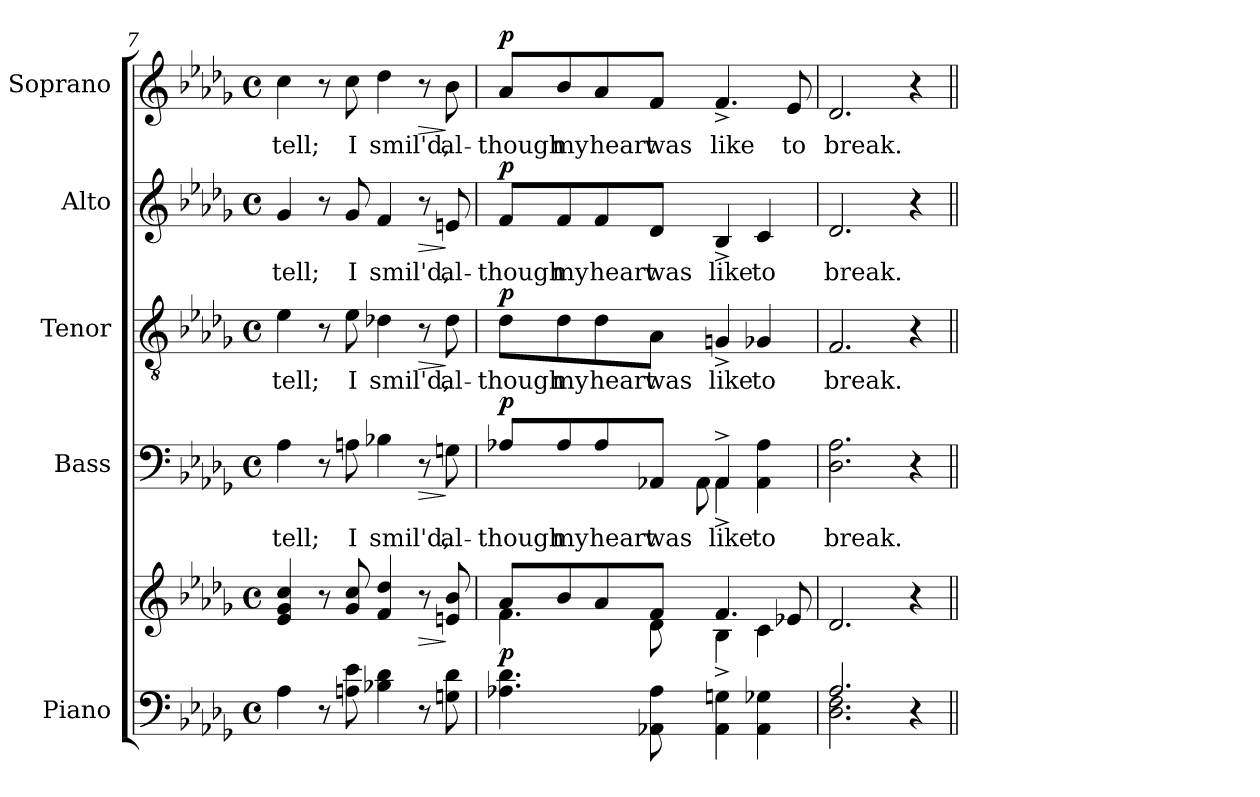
**kern	**kern	**dynam	**kern	**text	**dynam	**kern	**text	**dynam	**kern	**text	**dynam	**kern	**text	**dynam
*part5	*part5	*part5	*part4	*part4	*part4	*part3	*part3	*part3	*part2	*part2	*part2	*part1	*part1	*part1
*staff6	*staff5	*staff5/6	*staff4	*staff4	*staff4	*staff3	*staff3	*staff3	*staff2	*staff2	*staff2	*staff1	*staff1	*staff1
*I"Piano	*	*	*I"Bass	*	*	*I"Tenor	*	*	*I"Alto	*	*	*I"Soprano	*	*
*I'Pno.	*	*	*I'B.	*	*	*I'T.	*	*	*I'A.	*	*	*I'S.	*	*
!!LO:PB:g=z
*clefF4	*clefG2	*	*clefF4	*	*	*clefGv2	*	*	*clefG2	*	*	*clefG2	*	*
*	*	*	*	*	*	*ITrd7c12	*	*	*	*	*	*	*	*
*k[b-e-a-d-g-]	*k[b-e-a-d-g-]	*	*k[b-e-a-d-g-]	*	*	*k[b-e-a-d-g-]	*	*	*k[b-e-a-d-g-]	*	*	*k[b-e-a-d-g-]	*	*
*D-:	*D-:	*	*D-:	*	*	*D-:	*	*	*D-:	*	*	*D-:	*	*
*M4/4	*M4/4	*	*M4/4	*	*	*M4/4	*	*	*M4/4	*	*	*M4/4	*	*
*met(c)	*met(c)	*	*met(c)	*	*	*met(c)	*	*	*met(c)	*	*	*met(c)	*	*
=7	=7	=7	=7	=7	=7	=7	=7	=7	=7	=7	=7	=7	=7	=7
!	!	!	!	!LO:LY:b:color=#000000	!	!	!	!	!	!	!	!	!	!
!	!	!	!	!	!	!	!LO:LY:b:color=#000000	!	!	!	!	!	!	!
!	!	!	!	!	!	!	!	!	!	!LO:LY:b:color=#000000	!	!	!	!
!	!	!	!	!	!	!	!	!	!	!	!	!	!LO:LY:b:color=#000000	!
4A-i\	4e-i/ 4g-i 4cci	.	4A-i\	tell;	.	4E-i\	tell;	.	4g-i/	tell;	.	4cci\	tell;	.
8r	8r	.	8r	.	.	8r	.	.	8r	.	.	8r	.	.
!	!	!	!	!LO:LY:b:color=#000000	!	!	!	!	!	!	!	!	!	!
!	!	!	!	!	!	!	!LO:LY:b:color=#000000	!	!	!	!	!	!	!
!	!	!	!	!	!	!	!	!	!	!LO:LY:b:color=#000000	!	!	!	!
!	!	!	!	!	!	!	!	!	!	!	!	!	!LO:LY:b:color=#000000	!
8Ani\ 8e-i	8g-i/ 8cci	.	8Ani\	I	.	8E-i\	I	.	8g-i/	I	.	8cci\	I	.
!	!	!	!	!LO:LY:b:color=#000000	!	!	!	!	!	!	!	!	!	!
!	!	!	!	!	!	!	!LO:LY:b:color=#000000	!	!	!	!	!	!	!
!	!	!	!	!	!	!	!	!	!	!LO:LY:b:color=#000000	!	!	!	!
!	!	!	!	!	!	!	!	!	!	!	!	!	!LO:LY:b:color=#000000	!
4B-Xi\ 4d-i	4fi/ 4dd-i	.	4B-Xi\	smil'd,	.	4D-Xi\	smil'd,	.	4fi/	smil'd,	.	4dd-i\	smil'd,	.
!	!	!LO:HP:b	!	!	!LO:HP:b	!	!	!LO:HP:b	!	!	!LO:HP:b	!	!	!LO:HP:b
8r	8r	>	8r	.	>	8r	.	>	8r	.	>	8r	.	>
!	!	!	!	!LO:LY:b:color=#000000	!	!	!	!	!	!	!	!	!	!
!	!	!	!	!	!	!	!LO:LY:b:color=#000000	!	!	!	!	!	!	!
!	!	!	!	!	!	!	!	!	!	!LO:LY:b:color=#000000	!	!	!	!
!	!	!	!	!	!	!	!	!	!	!	!	!	!LO:LY:b:color=#000000	!
8Gni\ 8d-i	8eni/ 8b-i	]	8Gni\	al-	]	8D-i\	al-	]	8eni/	al-	]	8b-i\	al-	]
=8	=8	=8	=8	=8	=8	=8	=8	=8	=8	=8	=8	=8	=8	=8
*	*^	*	*	*	*	*	*	*	*	*	*	*	*	*
!	!	!	!	!	!LO:LY:b:color=#000000	!	!	!	!	!	!	!	!	!	!
*	*	*	*	*^	*	*	*	*	*	*	*	*	*	*	*
!	!	!	!	!	!	!	!	!	!LO:LY:b:color=#000000	!	!	!	!	!	!	!
!	!	!	!	!	!	!	!	!	!	!	!	!LO:LY:b:color=#000000	!	!	!	!
!	!	!	!	!	!	!	!	!	!	!	!	!	!	!	!LO:LY:b:color=#000000	!
4.A-Xi\ 4.d-i	8a-i/L	4.fi\	p	8A-Xi/L	4.ryy	-though	p	8D-i\L	-though	p	8fi/L	-though	p	8a-i/L	-though	p
!	!	!	!	!	!	!LO:LY:b:color=#000000	!	!	!	!	!	!	!	!	!	!
!	!	!	!	!	!	!	!	!	!LO:LY:b:color=#000000	!	!	!	!	!	!	!
!	!	!	!	!	!	!	!	!	!	!	!	!LO:LY:b:color=#000000	!	!	!	!
!	!	!	!	!	!	!	!	!	!	!	!	!	!	!	!LO:LY:b:color=#000000	!
.	8b-i/	.	.	8A-i/	.	my	.	8D-i\	my	.	8fi/	my	.	8b-i/	my	.
!	!	!	!	!	!	!LO:LY:b:color=#000000	!	!	!	!	!	!	!	!	!	!
!	!	!	!	!	!	!	!	!	!LO:LY:b:color=#000000	!	!	!	!	!	!	!
!	!	!	!	!	!	!	!	!	!	!	!	!LO:LY:b:color=#000000	!	!	!	!
!	!	!	!	!	!	!	!	!	!	!	!	!	!	!	!LO:LY:b:color=#000000	!
.	8a-i/	.	.	8A-i/	.	heart	.	8D-i\	heart	.	8fi/	heart	.	8a-i/	heart	.
!	!	!	!	!	!	!LO:LY:b:color=#000000	!	!	!	!	!	!	!	!	!	!
!	!	!	!	!	!	!	!	!	!LO:LY:b:color=#000000	!	!	!	!	!	!	!
!	!	!	!	!	!	!	!	!	!	!	!	!LO:LY:b:color=#000000	!	!	!	!
!	!	!	!	!	!	!	!	!	!	!	!	!	!	!	!LO:LY:b:color=#000000	!
8AA-Xi\ 8A-i	8fi/J	8d-i\	.	8AA-Xi/J	8AA-i\	was	.	8AA-i\J	was	.	8d-i/J	was	.	8fi/J	was	.
!	!	!	!	!	!	!LO:LY:b:color=#000000	!	!	!	!	!	!	!	!	!	!
!	!	!	!	!	!	!	!	!	!LO:LY:b:color=#000000	!	!	!	!	!	!	!
!	!	!	!	!	!	!	!	!	!	!	!	!LO:LY:b:color=#000000	!	!	!	!
!	!	!	!	!	!	!	!	!	!	!	!	!	!	!	!LO:LY:b:color=#000000	!
4AA-i\ 4Gni	4.fi/	4B-^i\	.	4AA-^i/	4AA-^i\	like	.	4GGn^i/	like	.	4B-^i/	like	.	4.f^i/	like	.
!	!	!	!	!	!	!LO:LY:b:color=#000000	!	!	!	!	!	!	!	!	!	!
!	!	!	!	!	!	!	!	!	!LO:LY:b:color=#000000	!	!	!	!	!	!	!
!	!	!	!	!	!	!	!	!	!	!	!	!LO:LY:b:color=#000000	!	!	!	!
4AA-i\ 4G-Xi	.	4ci\	.	4AA-i\ 4A-i	4ryy	to	.	4GG-Xi/	to	.	4ci/	to	.	.	.	.
!	!	!	!	!	!	!	!	!	!	!	!	!	!	!	!LO:LY:b:color=#000000	!
.	8e-Xi/	.	.	.	.	.	.	.	.	.	.	.	.	8e-i/	to	.
*	*v	*v	*	*	*	*	*	*	*	*	*	*	*	*	*	*
*	*	*	*v	*v	*	*	*	*	*	*	*	*	*	*	*
=9	=9	=9	=9	=9	=9	=9	=9	=9	=9	=9	=9	=9	=9	=9
*^	*	*	*	*	*	*	*	*	*	*	*	*	*	*
!	!	!	!	!	!LO:LY:b:color=#000000	!	!	!	!	!	!	!	!	!	!
!	!	!	!	!	!	!	!	!LO:LY:b:color=#000000	!	!	!	!	!	!	!
!	!	!	!	!	!	!	!	!	!	!	!LO:LY:b:color=#000000	!	!	!	!
!	!	!	!	!	!	!	!	!	!	!	!	!	!	!LO:LY:b:color=#000000	!
2.A-i/	2.D-i\ 2.Fi	2.d-i/	.	2.D-i\ 2.A-i	break.	.	2.FFi/	break.	.	2.d-i/	break.	.	2.d-i/	break.	.
4ryy	4r	4r	.	4r	.	.	4r	.	.	4r	.	.	4r	.	.
*v	*v	*	*	*	*	*	*	*	*	*	*	*	*	*	*
=||	=||	=||	=||	=||	=||	=||	=||	=||	=||	=||	=||	=||	=||	=||
*-	*-	*-	*-	*-	*-	*-	*-	*-	*-	*-	*-	*-	*-	*-
